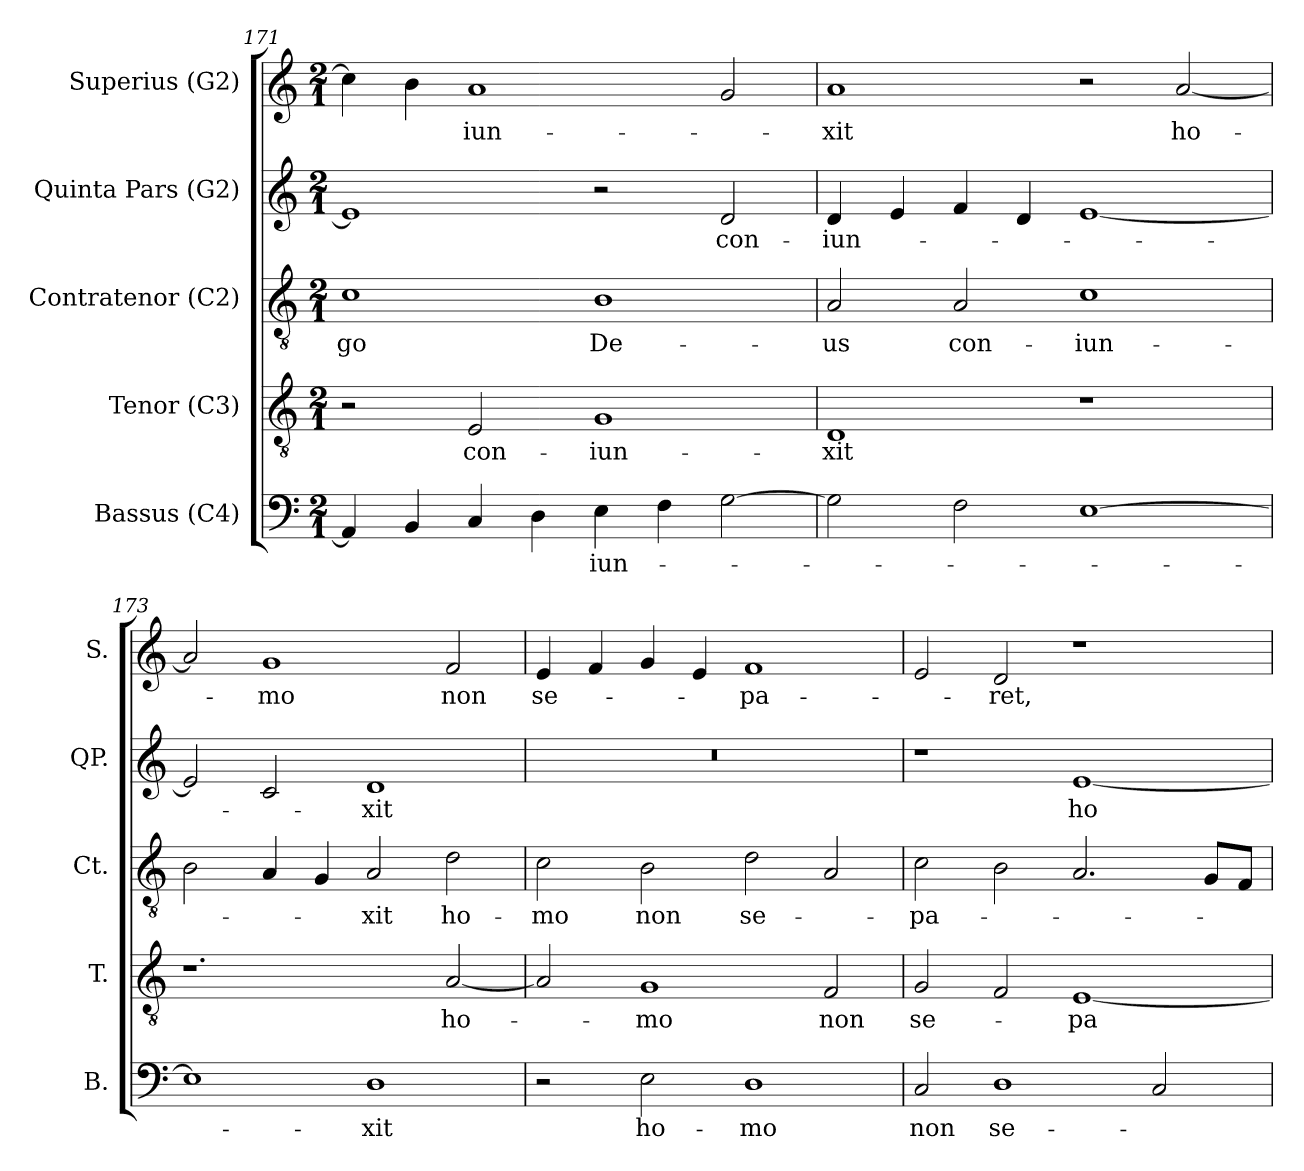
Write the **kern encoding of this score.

**kern	**text	**kern	**text	**kern	**text	**kern	**text	**kern	**text
*part5	*part5	*part4	*part4	*part3	*part3	*part2	*part2	*part1	*part1
*staff5	*staff5	*staff4	*staff4	*staff3	*staff3	*staff2	*staff2	*staff1	*staff1
*I"Bassus (C4)	*	*I"Tenor (C3)	*	*I"Contratenor (C2)	*	*I"Quinta Pars (G2)	*	*I"Superius (G2)	*
*I'B.	*	*I'T.	*	*I'Ct.	*	*I'QP.	*	*I'S.	*
!!LO:LB:g=z
*clefF4	*	*clefGv2	*	*clefGv2	*	*clefG2	*	*clefG2	*
*	*	*ITrd7c12	*	*ITrd7c12	*	*ITrd7c12	*	*	*
*k[]	*	*k[]	*	*k[]	*	*k[]	*	*k[]	*
*C:	*	*C:	*	*C:	*	*C:	*	*C:	*
*M2/1	*	*M2/1	*	*M2/1	*	*M2/1	*	*M2/1	*
=171	=171	=171	=171	=171	=171	=171	=171	=171	=171
!	!	!	!	!	!LO:LY:b:color=#000000	!	!	!	!
4AAi/]	.	2r	.	1Ci	-go	1Ei]	.	4cci\]	.
4BBi/	.	.	.	.	.	.	.	4bi\	.
!	!	!	!LO:LY:b:color=#000000	!	!	!	!	!	!
!	!	!	!	!	!	!	!	!	!LO:LY:b:color=#000000
4Ci/	.	2EEi/	con-	.	.	.	.	1ai	-iun-
4Di\	.	.	.	.	.	.	.	.	.
!	!LO:LY:b:color=#000000	!	!	!	!	!	!	!	!
!	!	!	!LO:LY:b:color=#000000	!	!	!	!	!	!
!	!	!	!	!	!LO:LY:b:color=#000000	!	!	!	!
4Ei\	-iun-	1GGi	-iun-	1BBi	De-	2r	.	.	.
4Fi\	.	.	.	.	.	.	.	.	.
!	!	!	!	!	!	!	!LO:LY:b:color=#000000	!	!
[2Gi\	.	.	.	.	.	2Di/	con-	2gi/	.
=172	=172	=172	=172	=172	=172	=172	=172	=172	=172
!	!	!	!LO:LY:b:color=#000000	!	!	!	!	!	!
!	!	!	!	!	!LO:LY:b:color=#000000	!	!	!	!
!	!	!	!	!	!	!	!LO:LY:b:color=#000000	!	!
!	!	!	!	!	!	!	!	!	!LO:LY:b:color=#000000
2Gi\]	.	1DDi	-xit	2AAi/	-us	4Di/	-iun-	1ai	-xit
.	.	.	.	.	.	4Ei/	.	.	.
!	!	!	!	!	!LO:LY:b:color=#000000	!	!	!	!
2Fi\	.	.	.	2AAi/	con-	4Fi/	.	.	.
.	.	.	.	.	.	4Di/	.	.	.
!	!	!	!	!	!LO:LY:b:color=#000000	!	!	!	!
[1Ei	.	1r	.	1Ci	-iun-	[1Ei	.	2r	.
!	!	!	!	!	!	!	!	!	!LO:LY:b:color=#000000
.	.	.	.	.	.	.	.	[2ai/	ho-
=173	=173	=173	=173	=173	=173	=173	=173	=173	=173
1Ei]	.	1.r	.	2BBi\	.	2Ei/]	.	2ai/]	.
!	!	!	!	!	!	!	!	!	!LO:LY:b:color=#000000
.	.	.	.	4AAi/	.	2Ci/	.	1gi	-mo
.	.	.	.	4GGi/	.	.	.	.	.
!	!LO:LY:b:color=#000000	!	!	!	!	!	!	!	!
!	!	!	!	!	!LO:LY:b:color=#000000	!	!	!	!
!	!	!	!	!	!	!	!LO:LY:b:color=#000000	!	!
1Di	-xit	.	.	2AAi/	-xit	1Di	-xit	.	.
!	!	!	!LO:LY:b:color=#000000	!	!	!	!	!	!
!	!	!	!	!	!LO:LY:b:color=#000000	!	!	!	!
!	!	!	!	!	!	!	!	!	!LO:LY:b:color=#000000
.	.	[2AAi/	ho-	2Di\	ho-	.	.	2fi/	non
=174	=174	=174	=174	=174	=174	=174	=174	=174	=174
!	!	!	!	!	!LO:LY:b:color=#000000	!LO:N:vis=1	!	!	!
!	!	!	!	!	!	!	!	!	!LO:LY:b:color=#000000
2r	.	2AAi/]	.	2Ci\	-mo	0r	.	4ei/	se-
.	.	.	.	.	.	.	.	4fi/	.
!	!LO:LY:b:color=#000000	!	!	!	!	!	!	!	!
!	!	!	!LO:LY:b:color=#000000	!	!	!	!	!	!
!	!	!	!	!	!LO:LY:b:color=#000000	!	!	!	!
2Ei\	ho-	1GGi	-mo	2BBi\	non	.	.	4gi/	.
.	.	.	.	.	.	.	.	4ei/	.
!	!LO:LY:b:color=#000000	!	!	!	!	!	!	!	!
!	!	!	!	!	!LO:LY:b:color=#000000	!	!	!	!
!	!	!	!	!	!	!	!	!	!LO:LY:b:color=#000000
1Di	-mo	.	.	2Di\	se-	.	.	1fi	-pa-
!	!	!	!LO:LY:b:color=#000000	!	!	!	!	!	!
.	.	2FFi/	non	2AAi/	.	.	.	.	.
!!LO:LB:g=z
=175	=175	=175	=175	=175	=175	=175	=175	=175	=175
!	!LO:LY:b:color=#000000	!	!	!	!	!	!	!	!
!	!	!	!LO:LY:b:color=#000000	!	!	!	!	!	!
!	!	!	!	!	!LO:LY:b:color=#000000	!	!	!	!
2Ci/	non	2GGi/	se-	2Ci\	-pa-	1r	.	2ei/	.
!	!LO:LY:b:color=#000000	!	!	!	!	!	!	!	!
!	!	!	!	!	!	!	!	!	!LO:LY:b:color=#000000
1Di	se-	2FFi/	.	2BBi\	.	.	.	2di/	-ret,
!	!	!	!LO:LY:b:color=#000000	!	!	!	!	!	!
!	!	!	!	!	!	!	!LO:LY:b:color=#000000	!	!
.	.	[1EEi	-pa-	2.AAi/	.	[1Ei	ho-	1r	.
2Ci/	.	.	.	.	.	.	.	.	.
.	.	.	.	8GGi/L	.	.	.	.	.
.	.	.	.	8FFi/J	.	.	.	.	.
=	=	=	=	=	=	=	=	=	=
*-	*-	*-	*-	*-	*-	*-	*-	*-	*-
